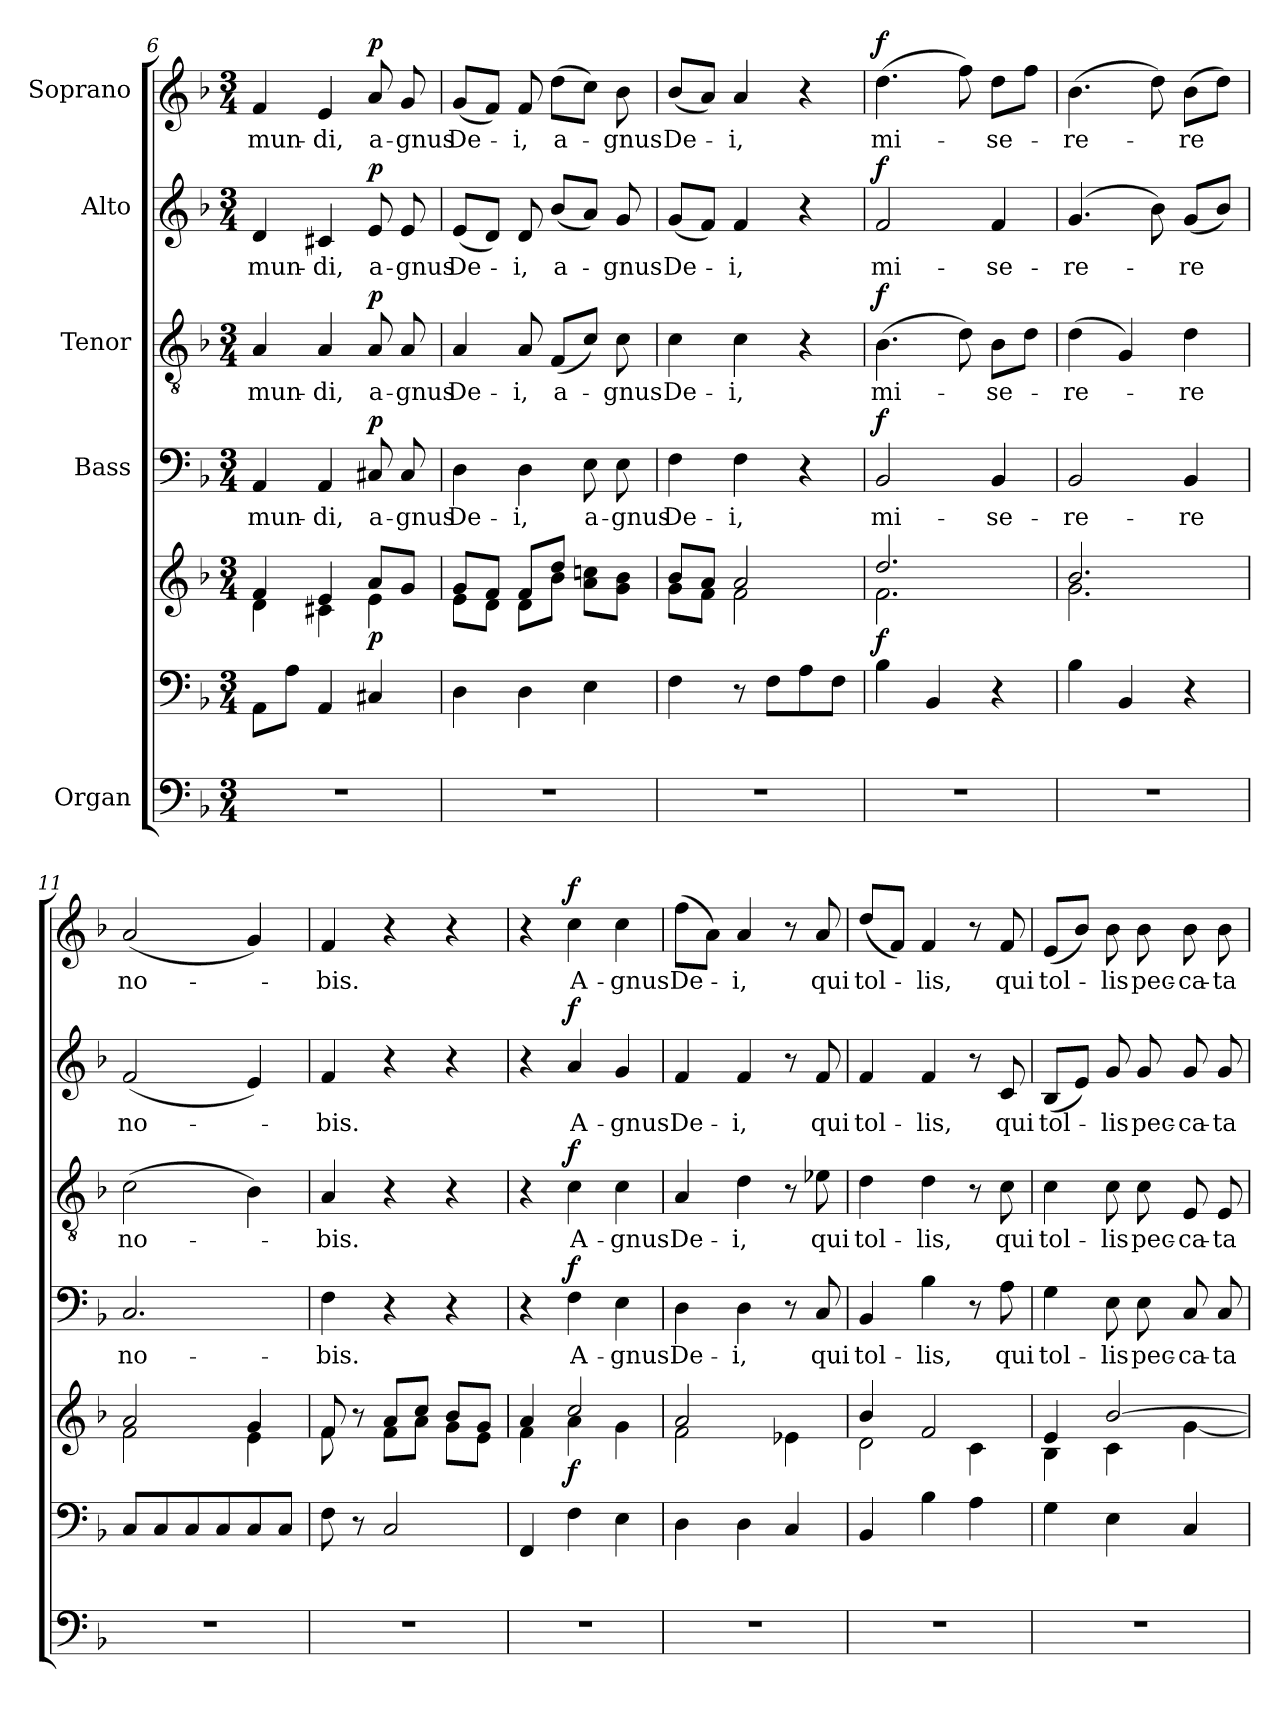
**kern	**kern	**kern	**dynam	**kern	**text	**dynam	**kern	**text	**dynam	**kern	**text	**dynam	**kern	**text	**dynam
*part5	*part5	*part5	*part5	*part4	*part4	*part4	*part3	*part3	*part3	*part2	*part2	*part2	*part1	*part1	*part1
*staff7	*staff6	*staff5	*staff5/6/7	*staff4	*staff4	*staff4	*staff3	*staff3	*staff3	*staff2	*staff2	*staff2	*staff1	*staff1	*staff1
*I"Organ	*	*	*	*I"Bass	*	*	*I"Tenor	*	*	*I"Alto	*	*	*I"Soprano	*	*
*clefF4	*clefF4	*clefG2	*	*clefF4	*	*	*clefGv2	*	*	*clefG2	*	*	*clefG2	*	*
*k[b-]	*k[b-]	*k[b-]	*	*k[b-]	*	*	*k[b-]	*	*	*k[b-]	*	*	*k[b-]	*	*
*M3/4	*M3/4	*M3/4	*	*M3/4	*	*	*M3/4	*	*	*M3/4	*	*	*M3/4	*	*
=6	=6	=6	=6	=6	=6	=6	=6	=6	=6	=6	=6	=6	=6	=6	=6
*	*	*^	*	*	*	*	*	*	*	*	*	*	*	*	*
!	!	!	!	!	!	!LO:LY:b	!	!	!LO:LY:b	!	!	!LO:LY:b	!	!	!LO:LY:b	!
2.r	8AA\L	4f/	4d\	.	4AA/	mun-	.	4A/	mun-	.	4d/	mun-	.	4f/	mun-	.
.	8A\J	.	.	.	.	.	.	.	.	.	.	.	.	.	.	.
!	!	!	!	!	!	!LO:LY:b	!	!	!LO:LY:b	!	!	!LO:LY:b	!	!	!LO:LY:b	!
.	4AA/	4e/	4c#X\	.	4AA/	-di,	.	4A/	-di,	.	4c#X/	-di,	.	4e/	-di,	.
!	!	!	!	!LO:DY:b	!	!LO:LY:b	!LO:DY:a	!	!LO:LY:b	!LO:DY:a	!	!LO:LY:b	!LO:DY:a	!	!LO:LY:b	!LO:DY:a
.	4C#X/	8a/L	4e\	p	8C#X/	a-	p	8A/	a-	p	8e/	a-	p	8a/	a-	p
!	!	!	!	!	!	!LO:LY:b	!	!	!LO:LY:b	!	!	!LO:LY:b	!	!	!LO:LY:b	!
.	.	8g/J	.	.	8C#/	-gnus	.	8A/	-gnus	.	8e/	-gnus	.	8g/	-gnus	.
=7	=7	=7	=7	=7	=7	=7	=7	=7	=7	=7	=7	=7	=7	=7	=7	=7
!	!	!	!	!	!	!LO:LY:b	!	!	!LO:LY:b	!	!	!LO:LY:b	!	!	!LO:LY:b	!
2.r	4D\	8g/L	8e\L	.	4D\	De-	.	4A/	De-	.	(8e/L	De-	.	(8g/L	De-	.
.	.	8f/J	8d\J	.	.	.	.	.	.	.	8d/J)	.	.	8f/J)	.	.
!	!	!	!	!	!	!LO:LY:b	!	!	!LO:LY:b	!	!	!LO:LY:b	!	!	!LO:LY:b	!
.	4D\	8f/L	8d\L	.	4D\	-i,	.	8A/	-i,	.	8d/	-i,	.	8f/	-i,	.
!	!	!	!	!	!	!	!	!	!LO:LY:b	!	!	!LO:LY:b	!	!	!LO:LY:b	!
.	.	8dd/J	8b-\J	.	.	.	.	(8F/L	a-	.	(8b-/L	a-	.	(8dd\L	a-	.
!	!	!	!	!	!	!LO:LY:b	!	!	!	!	!	!	!	!	!	!
.	4E\	8a\ 8ccn\L	4ryy	.	8E\	a-	.	8c/J)	.	.	8a/J)	.	.	8cc\J)	.	.
!	!	!	!	!	!	!LO:LY:b	!	!	!LO:LY:b	!	!	!LO:LY:b	!	!	!LO:LY:b	!
.	.	8g\ 8b-\J	.	.	8E\	-gnus	.	8c\	-gnus	.	8g/	-gnus	.	8b-\	-gnus	.
!!LO:LB:g=z
=8	=8	=8	=8	=8	=8	=8	=8	=8	=8	=8	=8	=8	=8	=8	=8	=8
!	!	!	!	!	!	!LO:LY:b	!	!	!LO:LY:b	!	!	!LO:LY:b	!	!	!LO:LY:b	!
2.r	4F\	8b-/L	8g\L	.	4F\	De-	.	4c\	De-	.	(8g/L	De-	.	(8b-/L	De-	.
.	.	8a/J	8f\J	.	.	.	.	.	.	.	8f/J)	.	.	8a/J)	.	.
!	!	!	!	!	!	!LO:LY:b	!	!	!LO:LY:b	!	!	!LO:LY:b	!	!	!LO:LY:b	!
.	8r	2a/	2f\	.	4F\	-i,	.	4c\	-i,	.	4f/	-i,	.	4a/	-i,	.
.	8F\L	.	.	.	.	.	.	.	.	.	.	.	.	.	.	.
.	8A\	.	.	.	4r	.	.	4r	.	.	4r	.	.	4r	.	.
.	8F\J	.	.	.	.	.	.	.	.	.	.	.	.	.	.	.
=9	=9	=9	=9	=9	=9	=9	=9	=9	=9	=9	=9	=9	=9	=9	=9	=9
!	!	!	!	!LO:DY:b	!	!LO:LY:b	!LO:DY:a	!	!LO:LY:b	!LO:DY:a	!	!LO:LY:b	!LO:DY:a	!	!LO:LY:b	!LO:DY:a
2.r	4B-\	2.dd/	2.f\	f	2BB-/	mi-	f	(4.B-\	mi-	f	2f/	mi-	f	(4.dd\	mi-	f
.	4BB-/	.	.	.	.	.	.	.	.	.	.	.	.	.	.	.
.	.	.	.	.	.	.	.	8d\)	.	.	.	.	.	8ff\)	.	.
!	!	!	!	!	!	!LO:LY:b	!	!	!LO:LY:b	!	!	!LO:LY:b	!	!	!LO:LY:b	!
.	4r	.	.	.	4BB-/	se-	.	8B-\L	se-	.	4f/	se-	.	8dd\L	-se-	.
.	.	.	.	.	.	.	.	8d\J	.	.	.	.	.	8ff\J	.	.
=10	=10	=10	=10	=10	=10	=10	=10	=10	=10	=10	=10	=10	=10	=10	=10	=10
!	!	!	!	!	!	!LO:LY:b	!	!	!LO:LY:b	!	!	!LO:LY:b	!	!	!LO:LY:b	!
2.r	4B-\	2.b-/	2.g\	.	2BB-/	-re-	.	(4d\	-re-	.	(4.g/	-re-	.	(4.b-\	-re-	.
.	4BB-/	.	.	.	.	.	.	4G/)	.	.	.	.	.	.	.	.
.	.	.	.	.	.	.	.	.	.	.	8b-\)	.	.	8dd\)	.	.
!	!	!	!	!	!	!LO:LY:b	!	!	!LO:LY:b	!	!	!LO:LY:b	!	!	!LO:LY:b	!
.	4r	.	.	.	4BB-/	-re	.	4d\	-re	.	(8g/L	-re	.	(8b-\L	-re	.
.	.	.	.	.	.	.	.	.	.	.	8b-/J)	.	.	8dd\J)	.	.
=11	=11	=11	=11	=11	=11	=11	=11	=11	=11	=11	=11	=11	=11	=11	=11	=11
!	!	!	!	!	!	!LO:LY:b	!	!	!LO:LY:b	!	!	!LO:LY:b	!	!	!LO:LY:b	!
2.r	8C/L	2a/	2f\	.	2.C/	no-	.	(2c\	no-	.	(2f/	no-	.	(2a/	no-	.
.	8C/	.	.	.	.	.	.	.	.	.	.	.	.	.	.	.
.	8C/	.	.	.	.	.	.	.	.	.	.	.	.	.	.	.
.	8C/	.	.	.	.	.	.	.	.	.	.	.	.	.	.	.
.	8C/	4g/	4e\	.	.	.	.	4B-\)	.	.	4e/)	.	.	4g/)	.	.
.	8C/J	.	.	.	.	.	.	.	.	.	.	.	.	.	.	.
=12	=12	=12	=12	=12	=12	=12	=12	=12	=12	=12	=12	=12	=12	=12	=12	=12
!	!	!	!	!	!	!LO:LY:b	!	!	!LO:LY:b	!	!	!LO:LY:b	!	!	!LO:LY:b	!
2.r	8F\	8f/	8f\	.	4F\	-bis.	.	4A/	-bis.	.	4f/	-bis.	.	4f/	-bis.	.
.	8r	8r	8ryy	.	.	.	.	.	.	.	.	.	.	.	.	.
.	2C/	8a/L	8f\L	.	4r	.	.	4r	.	.	4r	.	.	4r	.	.
.	.	8cc/J	8a\J	.	.	.	.	.	.	.	.	.	.	.	.	.
.	.	8b-/L	8g\L	.	4r	.	.	4r	.	.	4r	.	.	4r	.	.
.	.	8g/J	8e\J	.	.	.	.	.	.	.	.	.	.	.	.	.
=13	=13	=13	=13	=13	=13	=13	=13	=13	=13	=13	=13	=13	=13	=13	=13	=13
2.r	4FF/	4a/	4f\	.	4r	.	.	4r	.	.	4r	.	.	4r	.	.
!	!	!	!	!LO:DY:b	!	!LO:LY:b	!LO:DY:a	!	!LO:LY:b	!LO:DY:a	!	!LO:LY:b	!LO:DY:a	!	!LO:LY:b	!LO:DY:a
.	4F\	2cc/	4a\	f	4F\	A-	f	4c\	A-	f	4a/	A-	f	4cc\	A-	f
!	!	!	!	!	!	!LO:LY:b	!	!	!LO:LY:b	!	!	!LO:LY:b	!	!	!LO:LY:b	!
.	4E\	.	4g\	.	4E\	-gnus	.	4c\	-gnus	.	4g/	-gnus	.	4cc\	-gnus	.
=14	=14	=14	=14	=14	=14	=14	=14	=14	=14	=14	=14	=14	=14	=14	=14	=14
!	!	!	!	!	!	!LO:LY:b	!	!	!LO:LY:b	!	!	!LO:LY:b	!	!	!LO:LY:b	!
2.r	4D\	2a/	2f\	.	4D\	De-	.	4A/	De-	.	4f/	De-	.	(8ff\L	De-	.
.	.	.	.	.	.	.	.	.	.	.	.	.	.	8a\J)	.	.
!	!	!	!	!	!	!LO:LY:b	!	!	!LO:LY:b	!	!	!LO:LY:b	!	!	!LO:LY:b	!
.	4D\	.	.	.	4D\	-i,	.	4d\	-i,	.	4f/	-i,	.	4a/	-i,	.
.	4C/	4e-X\	4ryy	.	8r	.	.	8r	.	.	8r	.	.	8r	.	.
!	!	!	!	!	!	!LO:LY:b	!	!	!LO:LY:b	!	!	!LO:LY:b	!	!	!LO:LY:b	!
.	.	.	.	.	8C/	qui	.	8e-X\	qui	.	8f/	qui	.	8a/	qui	.
=15	=15	=15	=15	=15	=15	=15	=15	=15	=15	=15	=15	=15	=15	=15	=15	=15
!	!	!	!	!	!	!LO:LY:b	!	!	!LO:LY:b	!	!	!LO:LY:b	!	!	!LO:LY:b	!
2.r	4BB-/	4b-/	2d\	.	4BB-/	tol-	.	4d\	tol-	.	4f/	tol-	.	(8dd/L	tol-	.
.	.	.	.	.	.	.	.	.	.	.	.	.	.	8f/J)	.	.
!	!	!	!	!	!	!LO:LY:b	!	!	!LO:LY:b	!	!	!LO:LY:b	!	!	!LO:LY:b	!
.	4B-\	2f/	.	.	4B-\	-lis,	.	4d\	-lis,	.	4f/	-lis,	.	4f/	-lis,	.
.	4A\	.	4c\	.	8r	.	.	8r	.	.	8r	.	.	8r	.	.
!	!	!	!	!	!	!LO:LY:b	!	!	!LO:LY:b	!	!	!LO:LY:b	!	!	!LO:LY:b	!
.	.	.	.	.	8A\	qui	.	8c\	qui	.	8c/	qui	.	8f/	qui	.
!!LO:PB:g=z
=16	=16	=16	=16	=16	=16	=16	=16	=16	=16	=16	=16	=16	=16	=16	=16	=16
!	!	!	!	!	!	!LO:LY:b	!	!	!LO:LY:b	!	!	!LO:LY:b	!	!	!LO:LY:b	!
2.r	4G\	4e/	4B-\	.	4G\	tol-	.	4c\	tol-	.	(8B-/L	tol-	.	(8e/L	tol-	.
.	.	.	.	.	.	.	.	.	.	.	8e/J)	.	.	8b-/J)	.	.
!	!	!	!	!	!	!LO:LY:b	!	!	!LO:LY:b	!	!	!LO:LY:b	!	!	!LO:LY:b	!
.	4E\	[2b-/	4c\	.	8E\	-lis	.	8c\	-lis	.	8g/	-lis	.	8b-\	-lis	.
!	!	!	!	!	!	!LO:LY:b	!	!	!LO:LY:b	!	!	!LO:LY:b	!	!	!LO:LY:b	!
.	.	.	.	.	8E\	pec-	.	8c\	pec-	.	8g/	pec-	.	8b-\	pec-	.
!	!	!	!	!	!	!LO:LY:b	!	!	!LO:LY:b	!	!	!LO:LY:b	!	!	!LO:LY:b	!
.	4C/	.	[4g\	.	8C/	-ca-	.	8E/	-ca-	.	8g/	-ca-	.	8b-\	-ca-	.
!	!	!	!	!	!	!LO:LY:b	!	!	!LO:LY:b	!	!	!LO:LY:b	!	!	!LO:LY:b	!
.	.	.	.	.	8C/	-ta	.	8E/	-ta	.	8g/	-ta	.	8b-\	-ta	.
*	*	*v	*v	*	*	*	*	*	*	*	*	*	*	*	*	*
=	=	=	=	=	=	=	=	=	=	=	=	=	=	=	=
*-	*-	*-	*-	*-	*-	*-	*-	*-	*-	*-	*-	*-	*-	*-	*-
